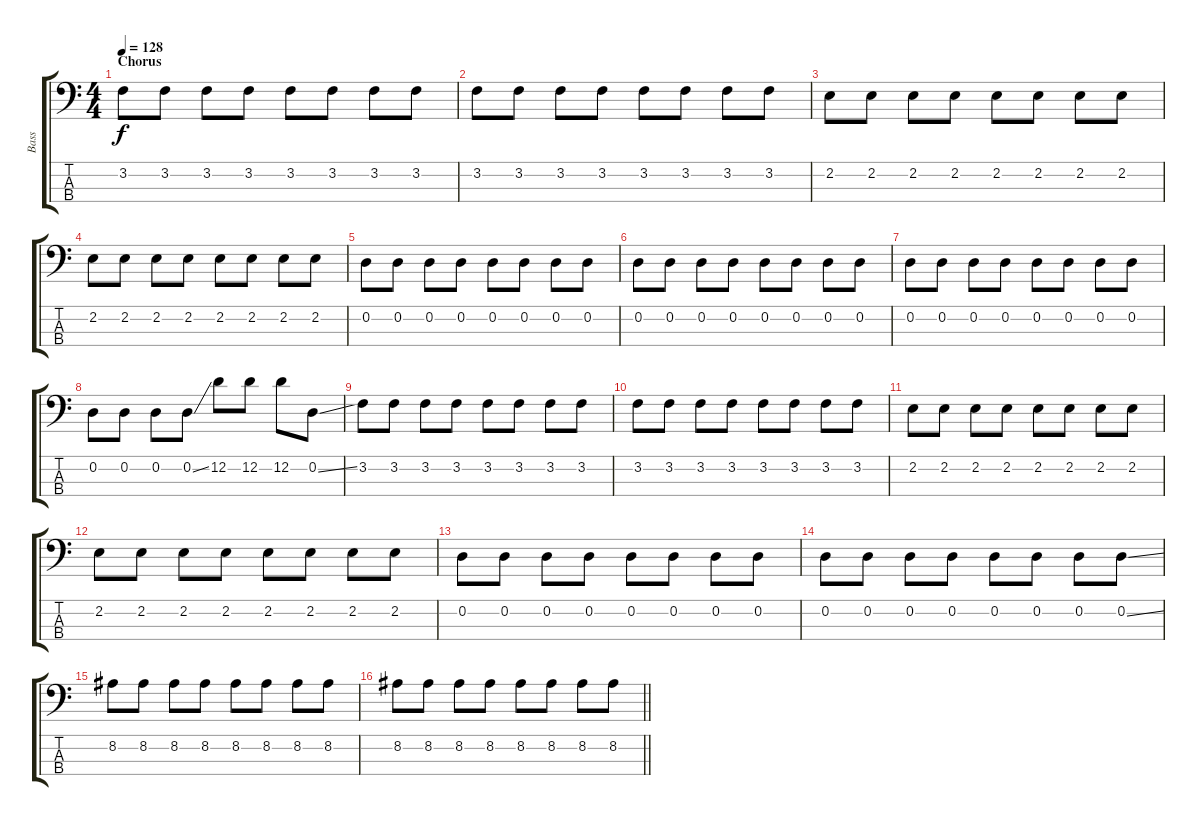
\track ("Bass" "Bass") {instrument electricbassfinger}
\staff {score tabs}
\tuning (G2 D2 A1 D1) {hide}
\ts (4 4)
\section ("" "Chorus")
\tempo 128
\clef f4
\ks c
3.2.8{dy f} 3.2.8 3.2.8 3.2.8 3.2.8 3.2.8 3.2.8 3.2.8 |
3.2.8 3.2.8 3.2.8 3.2.8 3.2.8 3.2.8 3.2.8 3.2.8 |
2.2.8 2.2.8 2.2.8 2.2.8 2.2.8 2.2.8 2.2.8 2.2.8 |
2.2.8 2.2.8 2.2.8 2.2.8 2.2.8 2.2.8 2.2.8 2.2.8 |
0.2.8 0.2.8 0.2.8 0.2.8 0.2.8 0.2.8 0.2.8 0.2.8 |
0.2.8 0.2.8 0.2.8 0.2.8 0.2.8 0.2.8 0.2.8 0.2.8 |
0.2.8 0.2.8 0.2.8 0.2.8 0.2.8 0.2.8 0.2.8 0.2.8 |
0.2.8 0.2.8 0.2.8 0.2{ss}.8 12.2.8 12.2.8 12.2.8 0.2{ss}.8 |
3.2.8 3.2.8 3.2.8 3.2.8 3.2.8 3.2.8 3.2.8 3.2.8 |
3.2.8 3.2.8 3.2.8 3.2.8 3.2.8 3.2.8 3.2.8 3.2.8 |
2.2.8 2.2.8 2.2.8 2.2.8 2.2.8 2.2.8 2.2.8 2.2.8 |
2.2.8 2.2.8 2.2.8 2.2.8 2.2.8 2.2.8 2.2.8 2.2.8 |
0.2.8 0.2.8 0.2.8 0.2.8 0.2.8 0.2.8 0.2.8 0.2.8 |
0.2.8 0.2.8 0.2.8 0.2.8 0.2.8 0.2.8 0.2.8 0.2{ss}.8 |
8.2.8 8.2.8 8.2.8 8.2.8 8.2.8 8.2.8 8.2.8 8.2.8 |
\barLineRight lightlight
8.2.8 8.2.8 8.2.8 8.2.8 8.2.8 8.2.8 8.2.8 8.2.8
